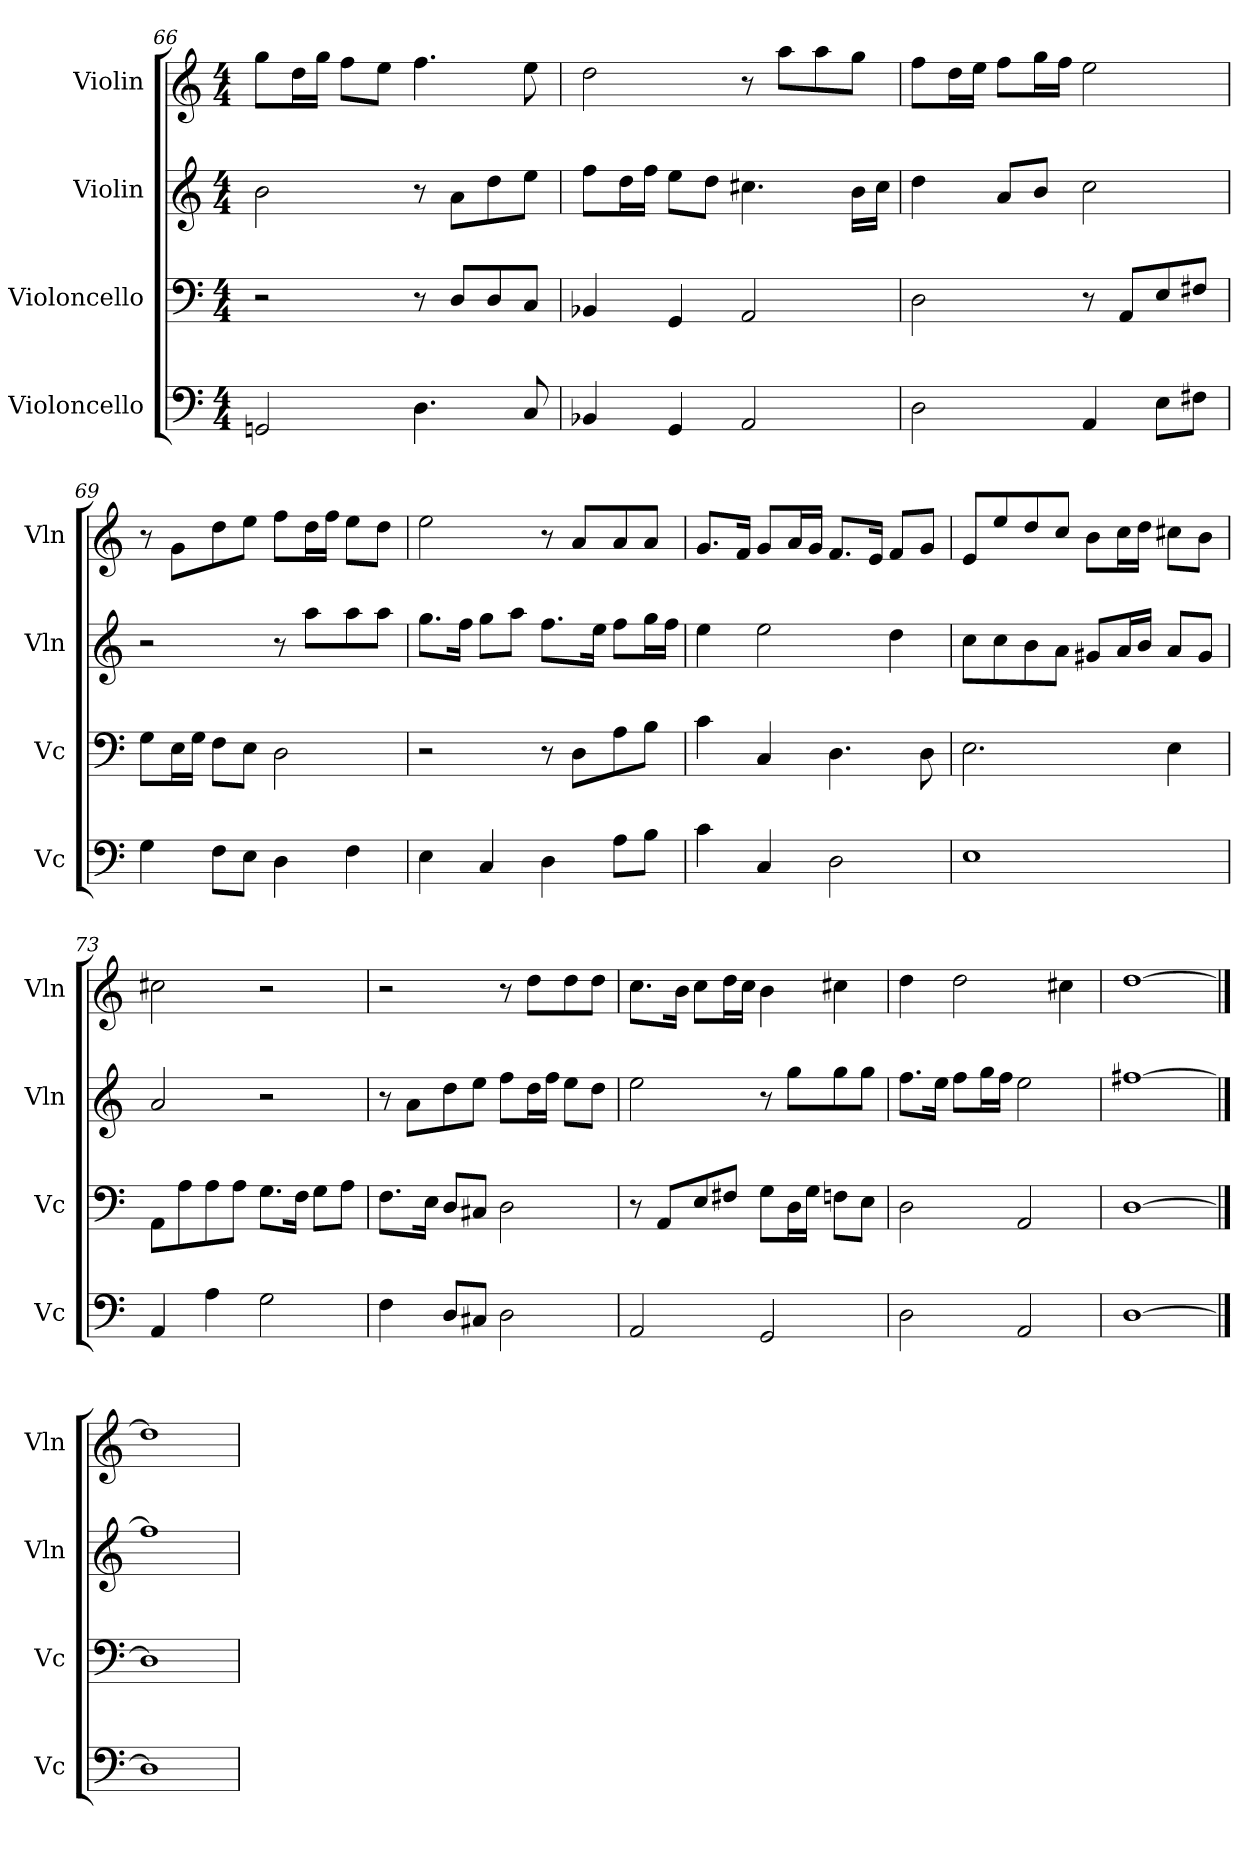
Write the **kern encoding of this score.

**kern	**kern	**kern	**kern
*part4	*part3	*part2	*part1
*staff4	*staff3	*staff2	*staff1
*I"Violoncello	*I"Violoncello	*I"Violin	*I"Violin
*I'Vc	*I'Vc	*I'Vln	*I'Vln
*clefF4	*clefF4	*clefG2	*clefG2
*k[]	*k[]	*k[]	*k[]
*M4/4	*M4/4	*M4/4	*M4/4
=66	=66	=66	=66
2GGn/	2r	2b\	8gg\L
.	.	.	16dd\L
.	.	.	16gg\JJ
.	.	.	8ff\L
.	.	.	8ee\J
4.D\	8r	8r	4.ff\
.	8D/L	8a\L	.
.	8D/	8dd\	.
8C/	8C/J	8ee\J	8ee\
=67	=67	=67	=67
4BB-X/	4BB-X/	8ff\L	2dd\
.	.	16dd\L	.
.	.	16ff\JJ	.
4GG/	4GG/	8ee\L	.
.	.	8dd\J	.
2AA/	2AA/	4.cc#X\	8r
.	.	.	8aa\L
.	.	.	8aa\
.	.	16b\LL	8gg\J
.	.	16cc#\JJ	.
=68	=68	=68	=68
2D\	2D\	4dd\	8ff\L
.	.	.	16dd\L
.	.	.	16ee\JJ
.	.	8a/L	8ff\L
.	.	8b/J	16gg\L
.	.	.	16ff\JJ
4AA/	8r	2cc\	2ee\
.	8AA/L	.	.
8E\L	8E/	.	.
8F#X\J	8F#X/J	.	.
=69	=69	=69	=69
4G\	8G\L	2r	8r
.	16E\L	.	8g\L
.	16G\JJ	.	.
8F\L	8F\L	.	8dd\
8E\J	8E\J	.	8ee\J
4D\	2D\	8r	8ff\L
.	.	8aa\L	16dd\L
.	.	.	16ff\JJ
4F\	.	8aa\	8ee\L
.	.	8aa\J	8dd\J
=70	=70	=70	=70
4E\	2r	8.gg\L	2ee\
.	.	16ff\Jk	.
4C/	.	8gg\L	.
.	.	8aa\J	.
4D\	8r	8.ff\L	8r
.	8D\L	.	8a/L
.	.	16ee\Jk	.
8A\L	8A\	8ff\L	8a/
8B\J	8B\J	16gg\L	8a/J
.	.	16ff\JJ	.
=71	=71	=71	=71
4c\	4c\	4ee\	8.g/L
.	.	.	16f/Jk
4C/	4C/	2ee\	8g/L
.	.	.	16a/L
.	.	.	16g/JJ
2D\	4.D\	.	8.f/L
.	.	.	16e/Jk
.	.	4dd\	8f/L
.	8D\	.	8g/J
=72	=72	=72	=72
1E	2.E\	8cc\L	8e/L
.	.	8cc\	8ee/
.	.	8b\	8dd/
.	.	8a\J	8cc/J
.	.	8g#X/L	8b\L
.	.	16a/L	16cc\L
.	.	16b/JJ	16dd\JJ
.	4E\	8a/L	8cc#X\L
.	.	8g#/J	8b\J
=73	=73	=73	=73
4AA/	8AA\L	2a/	2cc#X\
.	8A\	.	.
4A\	8A\	.	.
.	8A\J	.	.
2G\	8.G\L	2r	2r
.	16F\Jk	.	.
.	8G\L	.	.
.	8A\J	.	.
=74	=74	=74	=74
4F\	8.F\L	8r	2r
.	.	8a\L	.
.	16E\Jk	.	.
8D/L	8D/L	8dd\	.
8C#X/J	8C#X/J	8ee\J	.
2D\	2D\	8ff\L	8r
.	.	16dd\L	8dd\L
.	.	16ff\JJ	.
.	.	8ee\L	8dd\
.	.	8dd\J	8dd\J
=75	=75	=75	=75
2AA/	8r	2ee\	8.cc\L
.	8AA/L	.	.
.	.	.	16b\Jk
.	8E/	.	8cc\L
.	8F#X/J	.	16dd\L
.	.	.	16cc\JJ
2GG/	8G\L	8r	4b\
.	16D\L	8gg\L	.
.	16G\JJ	.	.
.	8Fn\L	8gg\	4cc#X\
.	8E\J	8gg\J	.
=76	=76	=76	=76
2D\	2D\	8.ff\L	4dd\
.	.	16ee\Jk	.
.	.	8ff\L	2dd\
.	.	16gg\L	.
.	.	16ff\JJ	.
2AA/	2AA/	2ee\	.
.	.	.	4cc#X\
=77	=77	=77	=77
[1D	[1D	[1ff#X	[1dd
==78	==78	==78	==78
1D]	1D]	1ff#]	1dd]
=	=	=	=
*-	*-	*-	*-
